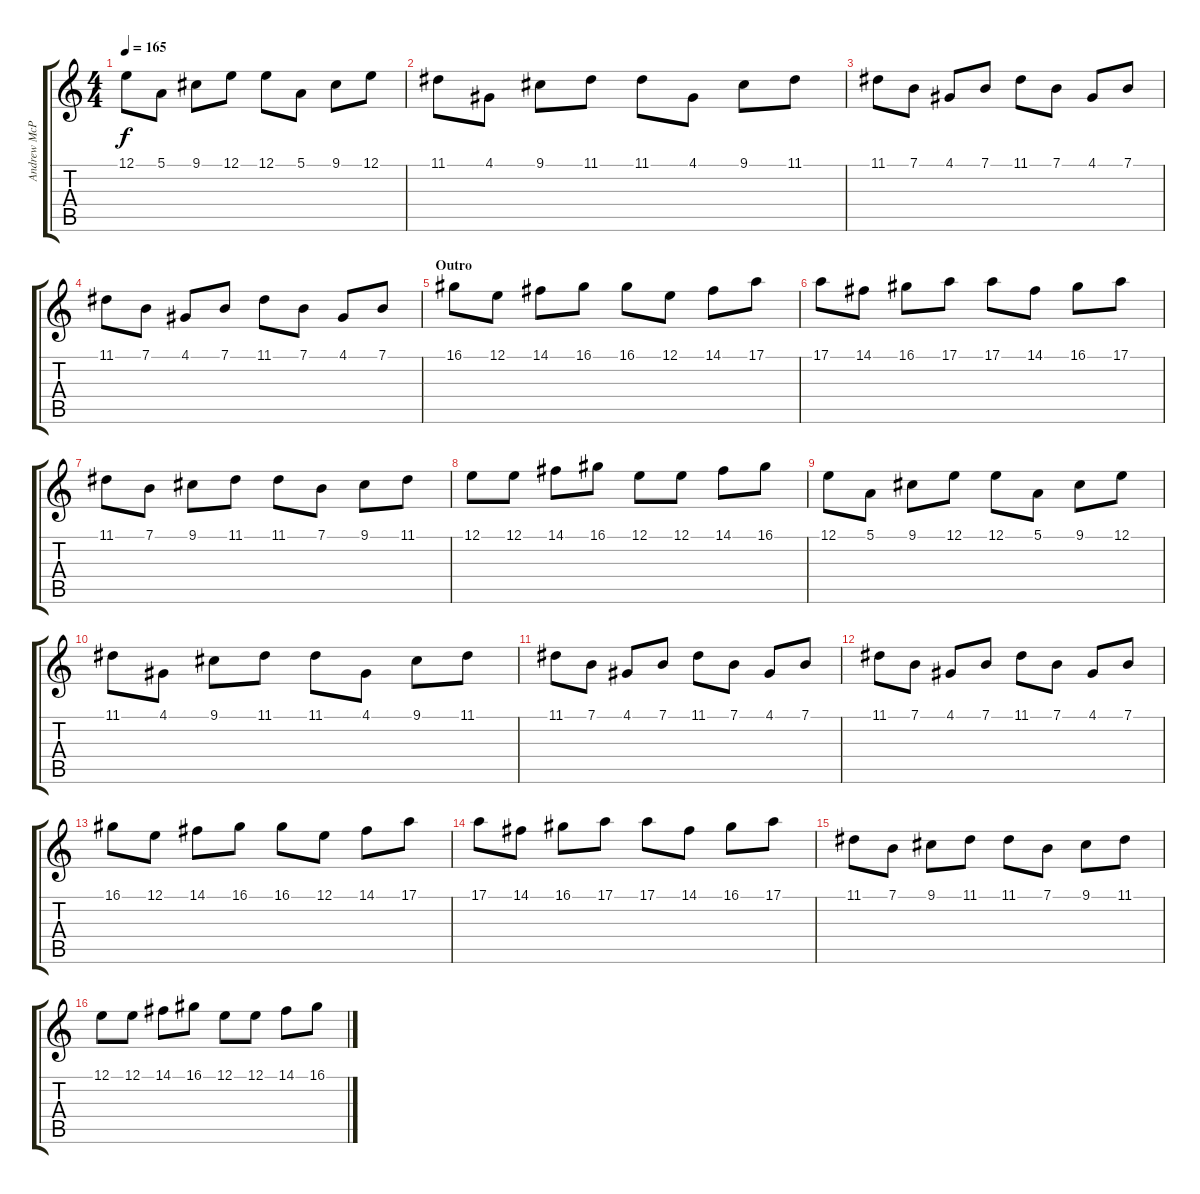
\track ("Andrew McPauls (Keyb)" "Andrew McP") {instrument stringensemble1}
\staff {score tabs}
\tuning (E4 B3 G3 D3 A2 E2) {hide}
\ts (4 4)
\tempo 165
\clef g2
\ks c
12.1.8{dy f} 5.1.8 9.1.8 12.1.8 12.1.8 5.1.8 9.1.8 12.1.8 |
11.1.8 4.1.8 9.1.8 11.1.8 11.1.8 4.1.8 9.1.8 11.1.8 |
11.1.8 7.1.8 4.1.8 7.1.8 11.1.8 7.1.8 4.1.8 7.1.8 |
11.1.8 7.1.8 4.1.8 7.1.8 11.1.8 7.1.8 4.1.8 7.1.8 |
\section ("" "Outro")
16.1.8 12.1.8 14.1.8 16.1.8 16.1.8 12.1.8 14.1.8 17.1.8 |
17.1.8 14.1.8 16.1.8 17.1.8 17.1.8 14.1.8 16.1.8 17.1.8 |
11.1.8 7.1.8 9.1.8 11.1.8 11.1.8 7.1.8 9.1.8 11.1.8 |
12.1.8 12.1.8 14.1.8 16.1.8 12.1.8 12.1.8 14.1.8 16.1.8 |
12.1.8 5.1.8 9.1.8 12.1.8 12.1.8 5.1.8 9.1.8 12.1.8 |
11.1.8 4.1.8 9.1.8 11.1.8 11.1.8 4.1.8 9.1.8 11.1.8 |
11.1.8 7.1.8 4.1.8 7.1.8 11.1.8 7.1.8 4.1.8 7.1.8 |
11.1.8 7.1.8 4.1.8 7.1.8 11.1.8 7.1.8 4.1.8 7.1.8 |
16.1.8{volume 9 instrument lead2sawtooth} 12.1.8 14.1.8 16.1.8 16.1.8 12.1.8 14.1.8 17.1.8 |
17.1.8 14.1.8 16.1.8 17.1.8 17.1.8 14.1.8 16.1.8 17.1.8 |
11.1.8 7.1.8 9.1.8 11.1.8 11.1.8 7.1.8 9.1.8 11.1.8 |
12.1.8{volume 7} 12.1.8 14.1.8 16.1.8 12.1.8 12.1.8 14.1.8 16.1.8
